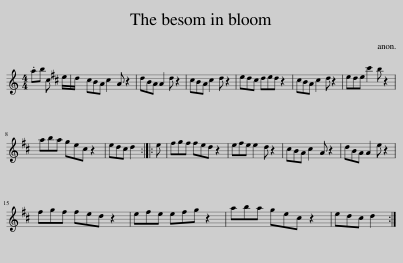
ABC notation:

X:1
L:1/8
M:4/4
I:linebreak $
K:C
V:1 treble
V:1
 .ab c e/d/ | ^cBA c2 A z2 | dBA A2 d z2 | ^cBA c2 d z2 | ed^c ded z2 | %5
 ^cBA c2 d z2 | ede ^c'2 b z2 |$ aba ge^c z2 | ed^c d2 :: e | %10
 ^fgf fed z2 | e^fe e2 d z2 | ^cBA c2 A z2 | dBA A2 e z2 |$ ^fgf fed z2 | %15
 e^fe efg z2 | aba ge^c z2 | ed^c d2 :| %18
